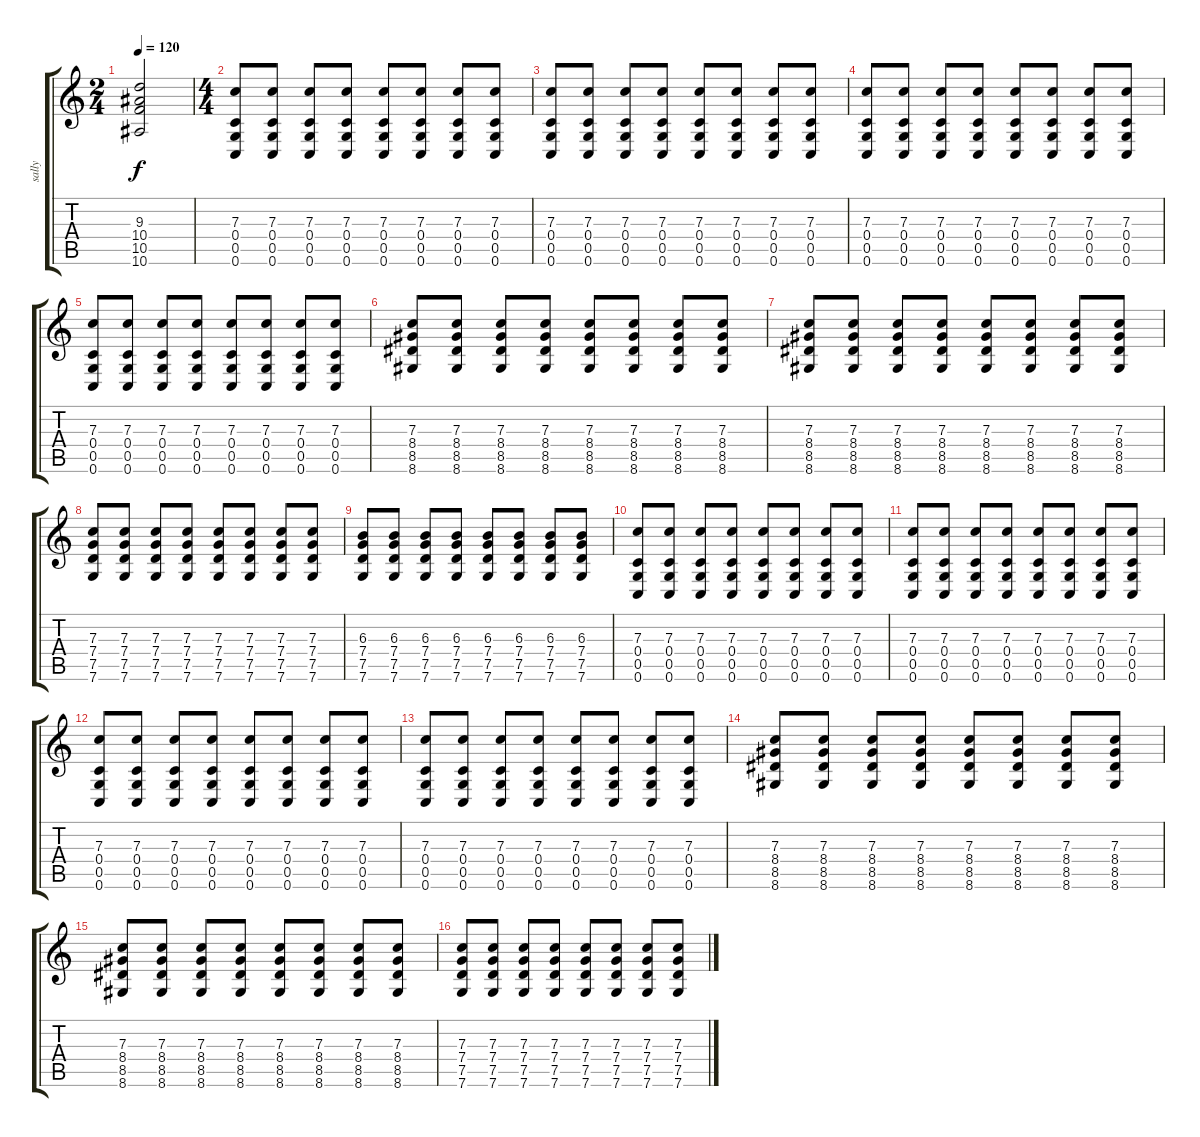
\track ("sally" "sally") {instrument distortionguitar}
\staff {score tabs}
\tuning (D4 A3 F3 C3 G2 C2) {hide}
\ts (2 4)
\tempo 120
\clef g2
\ks c
(9.3{t} 10.4{t} 10.5{t} 10.6{t}).2{dy f} |
\ts (4 4)
(7.3 0.4 0.5 0.6).8{instrument distortionguitar} (7.3 0.4 0.5 0.6).8 (7.3 0.4 0.5 0.6).8 (7.3 0.4 0.5 0.6).8 (7.3 0.4 0.5 0.6).8 (7.3 0.4 0.5 0.6).8 (7.3 0.4 0.5 0.6).8 (7.3 0.4 0.5 0.6).8 |
(7.3 0.4 0.5 0.6).8{instrument distortionguitar} (7.3 0.4 0.5 0.6).8 (7.3 0.4 0.5 0.6).8 (7.3 0.4 0.5 0.6).8 (7.3 0.4 0.5 0.6).8 (7.3 0.4 0.5 0.6).8 (7.3 0.4 0.5 0.6).8 (7.3 0.4 0.5 0.6).8 |
(7.3 0.4 0.5 0.6).8{instrument distortionguitar} (7.3 0.4 0.5 0.6).8 (7.3 0.4 0.5 0.6).8 (7.3 0.4 0.5 0.6).8 (7.3 0.4 0.5 0.6).8 (7.3 0.4 0.5 0.6).8 (7.3 0.4 0.5 0.6).8 (7.3 0.4 0.5 0.6).8 |
(7.3 0.4 0.5 0.6).8{instrument distortionguitar} (7.3 0.4 0.5 0.6).8 (7.3 0.4 0.5 0.6).8 (7.3 0.4 0.5 0.6).8 (7.3 0.4 0.5 0.6).8 (7.3 0.4 0.5 0.6).8 (7.3 0.4 0.5 0.6).8 (7.3 0.4 0.5 0.6).8 |
(7.3 8.4 8.5 8.6).8 (7.3 8.4 8.5 8.6).8 (7.3 8.4 8.5 8.6).8 (7.3 8.4 8.5 8.6).8 (7.3 8.4 8.5 8.6).8 (7.3 8.4 8.5 8.6).8 (7.3 8.4 8.5 8.6).8 (7.3 8.4 8.5 8.6).8 |
(7.3 8.4 8.5 8.6).8 (7.3 8.4 8.5 8.6).8 (7.3 8.4 8.5 8.6).8 (7.3 8.4 8.5 8.6).8 (7.3 8.4 8.5 8.6).8 (7.3 8.4 8.5 8.6).8 (7.3 8.4 8.5 8.6).8 (7.3 8.4 8.5 8.6).8 |
(7.3 7.4 7.5 7.6).8 (7.3 7.4 7.5 7.6).8 (7.3 7.4 7.5 7.6).8 (7.3 7.4 7.5 7.6).8 (7.3 7.4 7.5 7.6).8 (7.3 7.4 7.5 7.6).8 (7.3 7.4 7.5 7.6).8 (7.3 7.4 7.5 7.6).8 |
(6.3 7.4 7.5 7.6).8 (6.3 7.4 7.5 7.6).8 (6.3 7.4 7.5 7.6).8 (6.3 7.4 7.5 7.6).8 (6.3 7.4 7.5 7.6).8 (6.3 7.4 7.5 7.6).8 (6.3 7.4 7.5 7.6).8 (6.3 7.4 7.5 7.6).8 |
(7.3 0.4 0.5 0.6).8{instrument distortionguitar} (7.3 0.4 0.5 0.6).8 (7.3 0.4 0.5 0.6).8 (7.3 0.4 0.5 0.6).8 (7.3 0.4 0.5 0.6).8 (7.3 0.4 0.5 0.6).8 (7.3 0.4 0.5 0.6).8 (7.3 0.4 0.5 0.6).8 |
(7.3 0.4 0.5 0.6).8{instrument distortionguitar} (7.3 0.4 0.5 0.6).8 (7.3 0.4 0.5 0.6).8 (7.3 0.4 0.5 0.6).8 (7.3 0.4 0.5 0.6).8 (7.3 0.4 0.5 0.6).8 (7.3 0.4 0.5 0.6).8 (7.3 0.4 0.5 0.6).8 |
(7.3 0.4 0.5 0.6).8{instrument distortionguitar} (7.3 0.4 0.5 0.6).8 (7.3 0.4 0.5 0.6).8 (7.3 0.4 0.5 0.6).8 (7.3 0.4 0.5 0.6).8 (7.3 0.4 0.5 0.6).8 (7.3 0.4 0.5 0.6).8 (7.3 0.4 0.5 0.6).8 |
(7.3 0.4 0.5 0.6).8{instrument distortionguitar} (7.3 0.4 0.5 0.6).8 (7.3 0.4 0.5 0.6).8 (7.3 0.4 0.5 0.6).8 (7.3 0.4 0.5 0.6).8 (7.3 0.4 0.5 0.6).8 (7.3 0.4 0.5 0.6).8 (7.3 0.4 0.5 0.6).8 |
(7.3 8.4 8.5 8.6).8 (7.3 8.4 8.5 8.6).8 (7.3 8.4 8.5 8.6).8 (7.3 8.4 8.5 8.6).8 (7.3 8.4 8.5 8.6).8 (7.3 8.4 8.5 8.6).8 (7.3 8.4 8.5 8.6).8 (7.3 8.4 8.5 8.6).8 |
(7.3 8.4 8.5 8.6).8 (7.3 8.4 8.5 8.6).8 (7.3 8.4 8.5 8.6).8 (7.3 8.4 8.5 8.6).8 (7.3 8.4 8.5 8.6).8 (7.3 8.4 8.5 8.6).8 (7.3 8.4 8.5 8.6).8 (7.3 8.4 8.5 8.6).8 |
(7.3 7.4 7.5 7.6).8 (7.3 7.4 7.5 7.6).8 (7.3 7.4 7.5 7.6).8 (7.3 7.4 7.5 7.6).8 (7.3 7.4 7.5 7.6).8 (7.3 7.4 7.5 7.6).8 (7.3 7.4 7.5 7.6).8 (7.3 7.4 7.5 7.6).8
